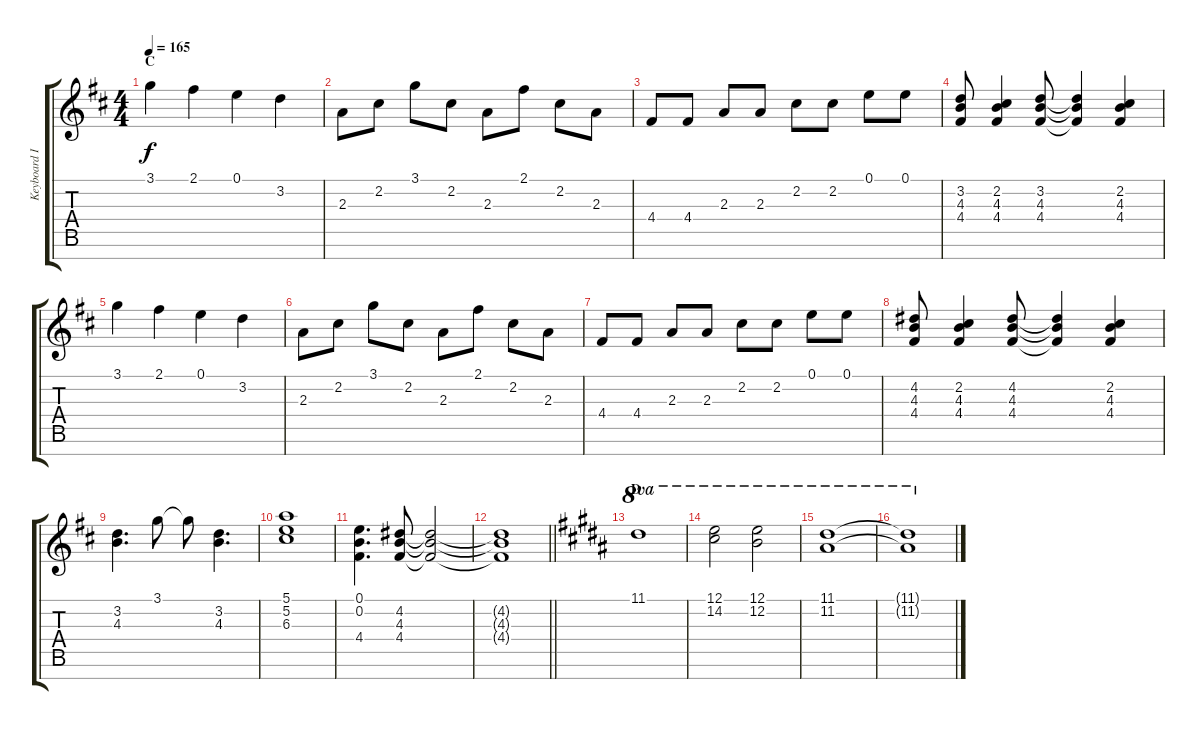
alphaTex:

\track ("Keyboard I" "Keyboard I") {instrument stringensemble1}
\staff {score tabs}
\tuning (E5 B4 G4 D4 A3 E3 B2) {hide}
\ts (4 4)
\section ("" "C")
\tempo 165
\clef g2
\ks d
3.1.4{dy f} 2.1.4 0.1.4 3.2.4 |
2.3.8 2.2.8 3.1.8 2.2.8 2.3.8 2.1.8 2.2.8 2.3.8 |
4.4.8 4.4.8 2.3.8 2.3.8 2.2.8 2.2.8 0.1.8 0.1.8 |
(3.2 4.3 4.4).8 (2.2 4.3 4.4).4 (3.2 4.3 4.4).8 (3.2{t} 4.3{t} 4.4{t}).4 (2.2 4.3 4.4).4 |
3.1.4 2.1.4 0.1.4 3.2.4 |
2.3.8 2.2.8 3.1.8 2.2.8 2.3.8 2.1.8 2.2.8 2.3.8 |
4.4.8 4.4.8 2.3.8 2.3.8 2.2.8 2.2.8 0.1.8 0.1.8 |
(4.2 4.3 4.4).8 (2.2 4.3 4.4).4 (4.2 4.3 4.4).8 (4.2{t} 4.3{t} 4.4{t}).4 (2.2 4.3 4.4).4 |
(3.2 4.3).4{d} 3.1.8 3.1{t}.8 (3.2 4.3).4{d} |
(5.1 5.2 6.3).1 |
(0.1 0.2 4.4).4{d} (4.2 4.3 4.4).8 (4.2{t} 4.3{t} 4.4{t}).2 |
\barLineRight lightlight
(4.2{t} 4.3{t} 4.4{t}).1 |
\section ("" "D")
\ks b
11.1.1{ot 8va} |
(12.1 14.2).2{ot 8va} (12.1 12.2).2{ot 8va} |
(11.1 11.2).1{ot 8va} |
(11.1{t} 11.2{t}).1{ot 8va}
